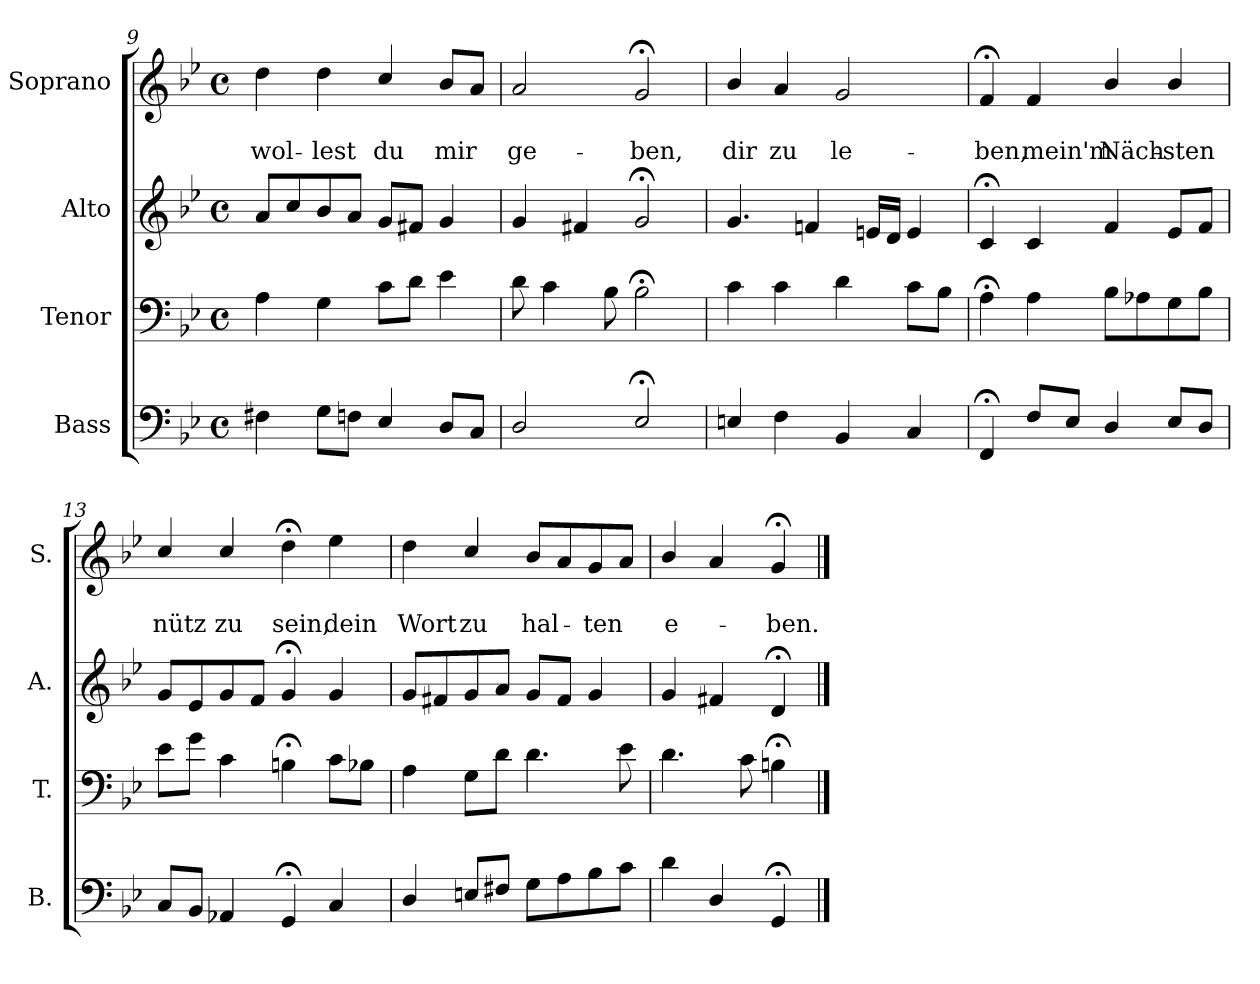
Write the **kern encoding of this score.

**kern	**kern	**kern	**kern	**text	**text
*part4	*part3	*part2	*part1	*part1	*part1
*staff4	*staff3	*staff2	*staff1	*staff1	*staff1
*I"Bass	*I"Tenor	*I"Alto	*I"Soprano	*	*
*I'B.	*I'T.	*I'A.	*I'S.	*	*
*clefF4	*clefF4	*clefG2	*clefG2	*	*
*k[b-e-]	*k[b-e-]	*k[b-e-]	*k[b-e-]	*	*
*B-:	*B-:	*B-:	*g:	*	*
*M4/4	*M4/4	*M4/4	*M4/4	*	*
*met(c)	*met(c)	*met(c)	*met(c)	*	*
=9	=9	=9	=9	=9	=9
!	!	!	!	!	!LO:LY:b
4F#X\	4A\	8a/L	4dd\	.	wol-
.	.	8cc/	.	.	.
!	!	!	!	!	!LO:LY:b
8G\L	4G\	8b-/	4dd\	.	-lest
8Fn\J	.	8a/J	.	.	.
!	!	!	!	!	!LO:LY:b
4E-/	8c\L	8g/L	4cc/	.	du
.	8d\J	8f#X/J	.	.	.
!	!	!	!	!	!LO:LY:b
8D/L	4e-\	4g/	8b-/L	.	mir
8C/J	.	.	8a/J	.	.
=10	=10	=10	=10	=10	=10
!	!	!	!	!	!LO:LY:b
2D/	8d\	4g/	2a/	.	ge-
.	4c\	.	.	.	.
.	.	4f#X/	.	.	.
.	8B-\	.	.	.	.
!	!	!	!	!	!LO:LY:b
2E-;</	2B-;<\	2g;</	2g;</	.	-ben,
!!LO:PB:g=z
=11	=11	=11	=11	=11	=11
!	!	!	!	!	!LO:LY:b
4En/	4c\	4.g/	4b-/	.	dir
!	!	!	!	!	!LO:LY:b
4F\	4c\	.	4a/	.	zu
.	.	4fn/	.	.	.
!	!	!	!	!	!LO:LY:b
4BB-/	4d\	.	2g/	.	le-
.	.	16en/LL	.	.	.
.	.	16d/JJ	.	.	.
4C/	8c\L	4e/	.	.	.
.	8B-\J	.	.	.	.
=12	=12	=12	=12	=12	=12
!	!	!	!	!	!LO:LY:b
4FF;</	4A;<\	4c;</	4f;</	.	-ben,
!	!	!	!	!	!LO:LY:b
8F/L	4A\	4c/	4f/	.	mein'm
8E-/J	.	.	.	.	.
!	!	!	!	!	!LO:LY:b
4D/	8B-\L	4f/	4b-/	.	Näch-
.	8A-X\	.	.	.	.
!	!	!	!	!	!LO:LY:b
8E-/L	8G\	8e-/L	4b-/	.	-sten
8D/J	8B-\J	8f/J	.	.	.
=13	=13	=13	=13	=13	=13
!	!	!	!	!	!LO:LY:b
8C/L	8e-\L	8g/L	4cc/	.	nütz
8BB-/J	8g\J	8e-/	.	.	.
!	!	!	!	!	!LO:LY:b
4AA-X/	4c\	8g/	4cc/	.	zu
.	.	8f/J	.	.	.
!	!	!	!	!	!LO:LY:b
4GG;</	4Bn;<\	4g;</	4dd;<\	.	sein,
!	!	!	!	!	!LO:LY:b
4C/	8c\L	4g/	4ee-\	.	dein
.	8B-X\J	.	.	.	.
=14	=14	=14	=14	=14	=14
!	!	!	!	!	!LO:LY:b
4D/	4A\	8g/L	4dd\	.	Wort
.	.	8f#X/	.	.	.
!	!	!	!	!	!LO:LY:b
8En/L	8G\L	8g/	4cc/	.	zu
8F#X/J	8d\J	8a/J	.	.	.
!	!	!	!	!	!LO:LY:b
8G\L	4.d\	8g/L	8b-/L	.	hal-
8A\	.	8f#/J	8a/	.	.
!	!	!	!	!	!LO:LY:b
8B-\	.	4g/	8g/	.	-ten
8c\J	8e-\	.	8a/J	.	.
!!LO:LB:g=z
=15	=15	=15	=15	=15	=15
!	!	!	!	!	!LO:LY:b
4d\	4.d\	4g/	4b-/	.	e-
4D/	.	4f#X/	4a/	.	.
.	8c\	.	.	.	.
!	!	!	!	!	!LO:LY:b
4GG;</	4Bn;<\	4d;</	4g;</	.	-ben.
==	==	==	==	==	==
*-	*-	*-	*-	*-	*-
